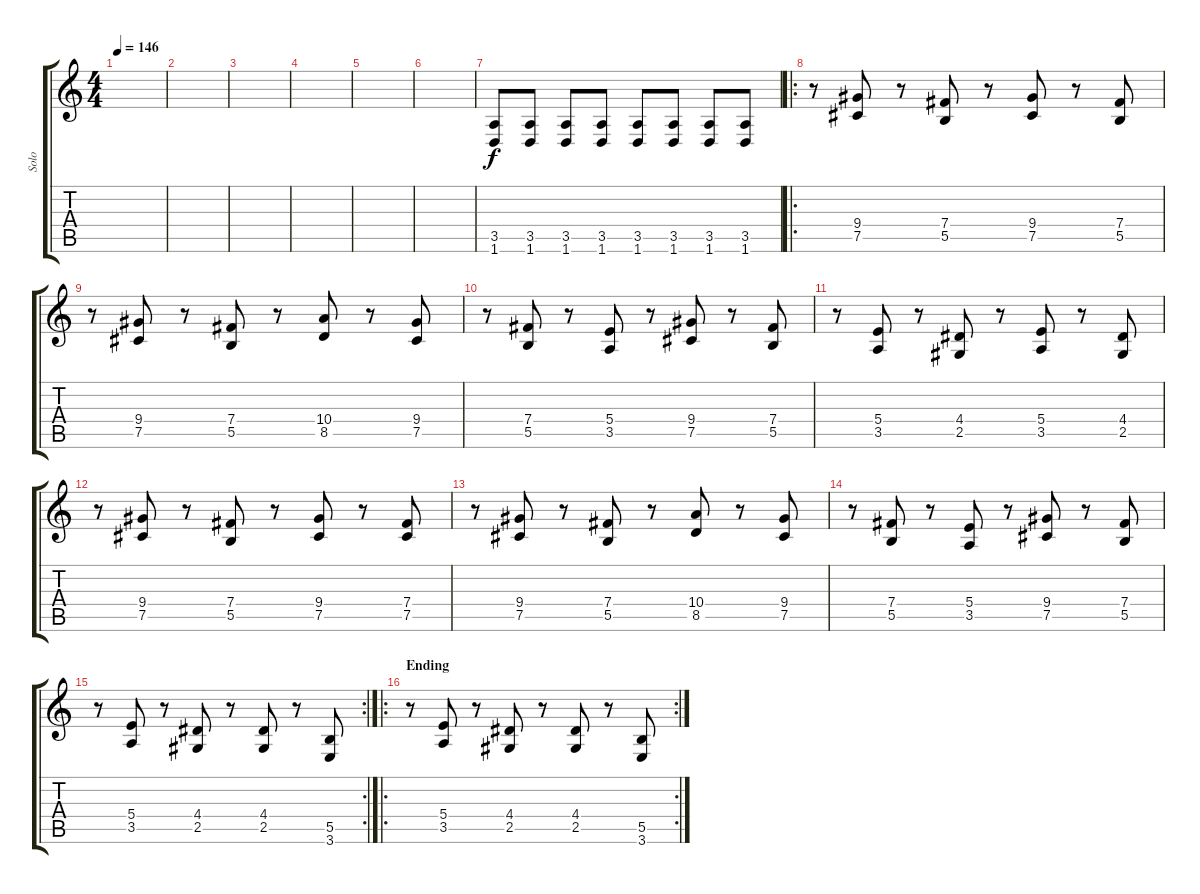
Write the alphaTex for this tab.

\track ("Solo" "Solo") {instrument distortionguitar}
\staff {score tabs}
\tuning (Db4 Ab3 E3 B2 Gb2 Db2) {hide}
\ts (4 4)
\tempo 146
\clef g2
\ks c
|
|
|
|
|
|
(3.5 1.6).8 (3.5 1.6).8 (3.5 1.6).8 (3.5 1.6).8 (3.5 1.6).8 (3.5 1.6).8 (3.5 1.6).8 (3.5 1.6).8 |
\ro
r.8 (9.4 7.5).8 r.8 (7.4 5.5).8 r.8 (9.4 7.5).8 r.8 (7.4 5.5).8 |
r.8 (9.4 7.5).8 r.8 (7.4 5.5).8 r.8 (10.4 8.5).8 r.8 (9.4 7.5).8 |
r.8 (7.4 5.5).8 r.8 (5.4 3.5).8 r.8 (9.4 7.5).8 r.8 (7.4 5.5).8 |
r.8 (5.4 3.5).8 r.8 (4.4 2.5).8 r.8 (5.4 3.5).8 r.8 (4.4 2.5).8 |
r.8 (9.4 7.5).8 r.8 (7.4 5.5).8 r.8 (9.4 7.5).8 r.8 (7.4 7.5).8 |
r.8 (9.4 7.5).8 r.8 (7.4 5.5).8 r.8 (10.4 8.5).8 r.8 (9.4 7.5).8 |
r.8 (7.4 5.5).8 r.8 (5.4 3.5).8 r.8 (9.4 7.5).8 r.8 (7.4 5.5).8 |
\rc 2
r.8 (5.4 3.5).8 r.8 (4.4 2.5).8 r.8 (4.4 2.5).8 r.8 (5.5 3.6).8 |
\ro
\rc 2
\section ("" "Ending")
r.8 (5.4 3.5).8 r.8 (4.4 2.5).8 r.8 (4.4 2.5).8 r.8 (5.5 3.6).8
